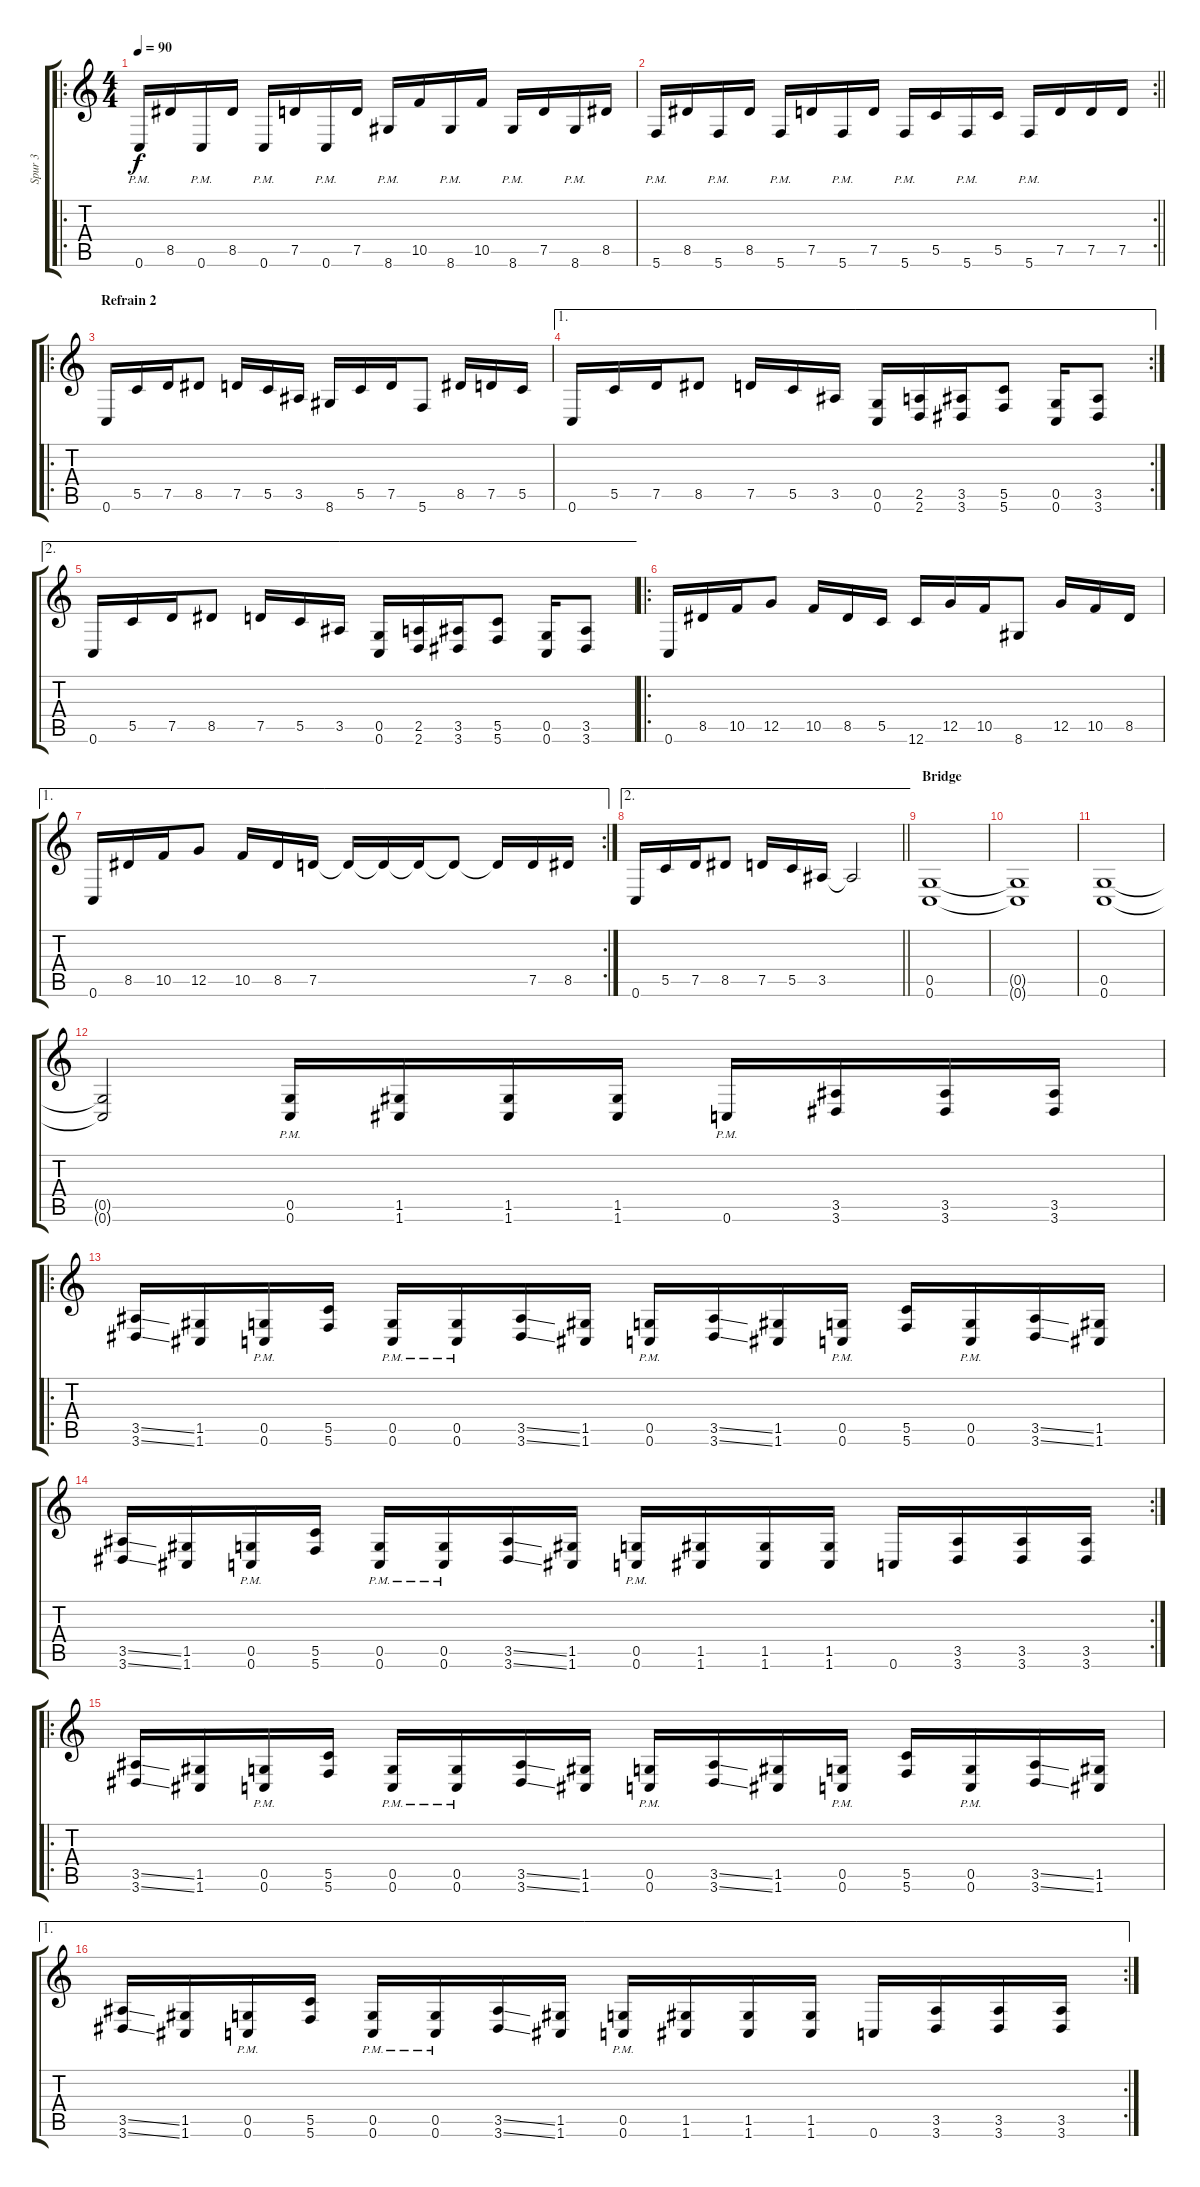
\track ("Spur 3" "Spur 3") {instrument distortionguitar}
\staff {score tabs}
\tuning (D4 A3 F3 C3 G2 C2) {hide}
\ro
\ts (4 4)
\tempo 90
\clef g2
\ks c
0.6{pm}.16{dy f} 8.5.16 0.6{pm}.16 8.5.16 0.6{pm}.16 7.5.16 0.6{pm}.16 7.5.16 8.6{pm}.16 10.5.16 8.6{pm}.16 10.5.16 8.6{pm}.16 7.5.16 8.6{pm}.16 8.5.16 |
\rc 2
\barLineRight lightlight
5.6{pm}.16 8.5.16 5.6{pm}.16 8.5.16 5.6{pm}.16 7.5.16 5.6{pm}.16 7.5.16 5.6{pm}.16 5.5.16 5.6{pm}.16 5.5.16 5.6{pm}.16 7.5.16 7.5.16 7.5.16 |
\ro
\section ("" "Refrain 2")
0.6.16 5.5.16 7.5.16 8.5.8 7.5.16 5.5.16 3.5.16 8.6.16 5.5.16 7.5.16 5.6.8 8.5.16 7.5.16 5.5.16 |
\ae 1
\rc 2
0.6.16 5.5.16 7.5.16 8.5.8 7.5.16 5.5.16 3.5.16 (0.5 0.6).16 (2.5 2.6).16 (3.5 3.6).16 (5.5 5.6).8 (0.5 0.6).16 (3.5 3.6).8 |
\ae 2
0.6.16 5.5.16 7.5.16 8.5.8 7.5.16 5.5.16 3.5.16 (0.5 0.6).16 (2.5 2.6).16 (3.5 3.6).16 (5.5 5.6).8 (0.5 0.6).16 (3.5 3.6).8 |
\ro
0.6.16 8.5.16 10.5.16 12.5.8 10.5.16 8.5.16 5.5.16 12.6.16 12.5.16 10.5.16 8.6.8 12.5.16 10.5.16 8.5.16 |
\ae 1
\rc 2
0.6.16 8.5.16 10.5.16 12.5.8 10.5.16 8.5.16 7.5.16 7.5{t}.16 7.5{t}.16 7.5{t}.16 7.5{t}.8 7.5{t}.16 7.5.16 8.5.16 |
\ae 2
\barLineRight lightlight
0.6.16 5.5.16 7.5.16 8.5.8 7.5.16 5.5.16 3.5.16 3.5{t}.2 |
\section ("" "Bridge")
(0.5 0.6).1 |
(0.5{t} 0.6{t}).1 |
(0.5 0.6).1 |
(0.5{t} 0.6{t}).2 (0.5{pm} 0.6{pm}).16 (1.5 1.6).16 (1.5 1.6).16 (1.5 1.6).16 0.6{pm}.16 (3.5 3.6).16 (3.5 3.6).16 (3.5 3.6).16 |
\ro
(3.5{ss} 3.6{ss}).16 (1.5 1.6).16 (0.5{pm} 0.6{pm}).16 (5.5 5.6).16 (0.5{pm} 0.6{pm}).16 (0.5{pm} 0.6{pm}).16 (3.5{ss} 3.6{ss}).16 (1.5 1.6).16 (0.5{pm} 0.6{pm}).16 (3.5{ss} 3.6{ss}).16 (1.5 1.6).16 (0.5{pm} 0.6{pm}).16 (5.5 5.6).16 (0.5{pm} 0.6{pm}).16 (3.5{ss} 3.6{ss}).16 (1.5 1.6).16 |
\rc 2
(3.5{ss} 3.6{ss}).16 (1.5 1.6).16 (0.5{pm} 0.6{pm}).16 (5.5 5.6).16 (0.5{pm} 0.6{pm}).16 (0.5{pm} 0.6{pm}).16 (3.5{ss} 3.6{ss}).16 (1.5 1.6).16 (0.5{pm} 0.6{pm}).16 (1.5 1.6).16 (1.5 1.6).16 (1.5 1.6).16 0.6.16 (3.5 3.6).16 (3.5 3.6).16 (3.5 3.6).16 |
\ro
(3.5{ss} 3.6{ss}).16 (1.5 1.6).16 (0.5{pm} 0.6{pm}).16 (5.5 5.6).16 (0.5{pm} 0.6{pm}).16 (0.5{pm} 0.6{pm}).16 (3.5{ss} 3.6{ss}).16 (1.5 1.6).16 (0.5{pm} 0.6{pm}).16 (3.5{ss} 3.6{ss}).16 (1.5 1.6).16 (0.5{pm} 0.6{pm}).16 (5.5 5.6).16 (0.5{pm} 0.6{pm}).16 (3.5{ss} 3.6{ss}).16 (1.5 1.6).16 |
\ae 1
\rc 2
(3.5{ss} 3.6{ss}).16 (1.5 1.6).16 (0.5{pm} 0.6{pm}).16 (5.5 5.6).16 (0.5{pm} 0.6{pm}).16 (0.5{pm} 0.6{pm}).16 (3.5{ss} 3.6{ss}).16 (1.5 1.6).16 (0.5{pm} 0.6{pm}).16 (1.5 1.6).16 (1.5 1.6).16 (1.5 1.6).16 0.6.16 (3.5 3.6).16 (3.5 3.6).16 (3.5 3.6).16
